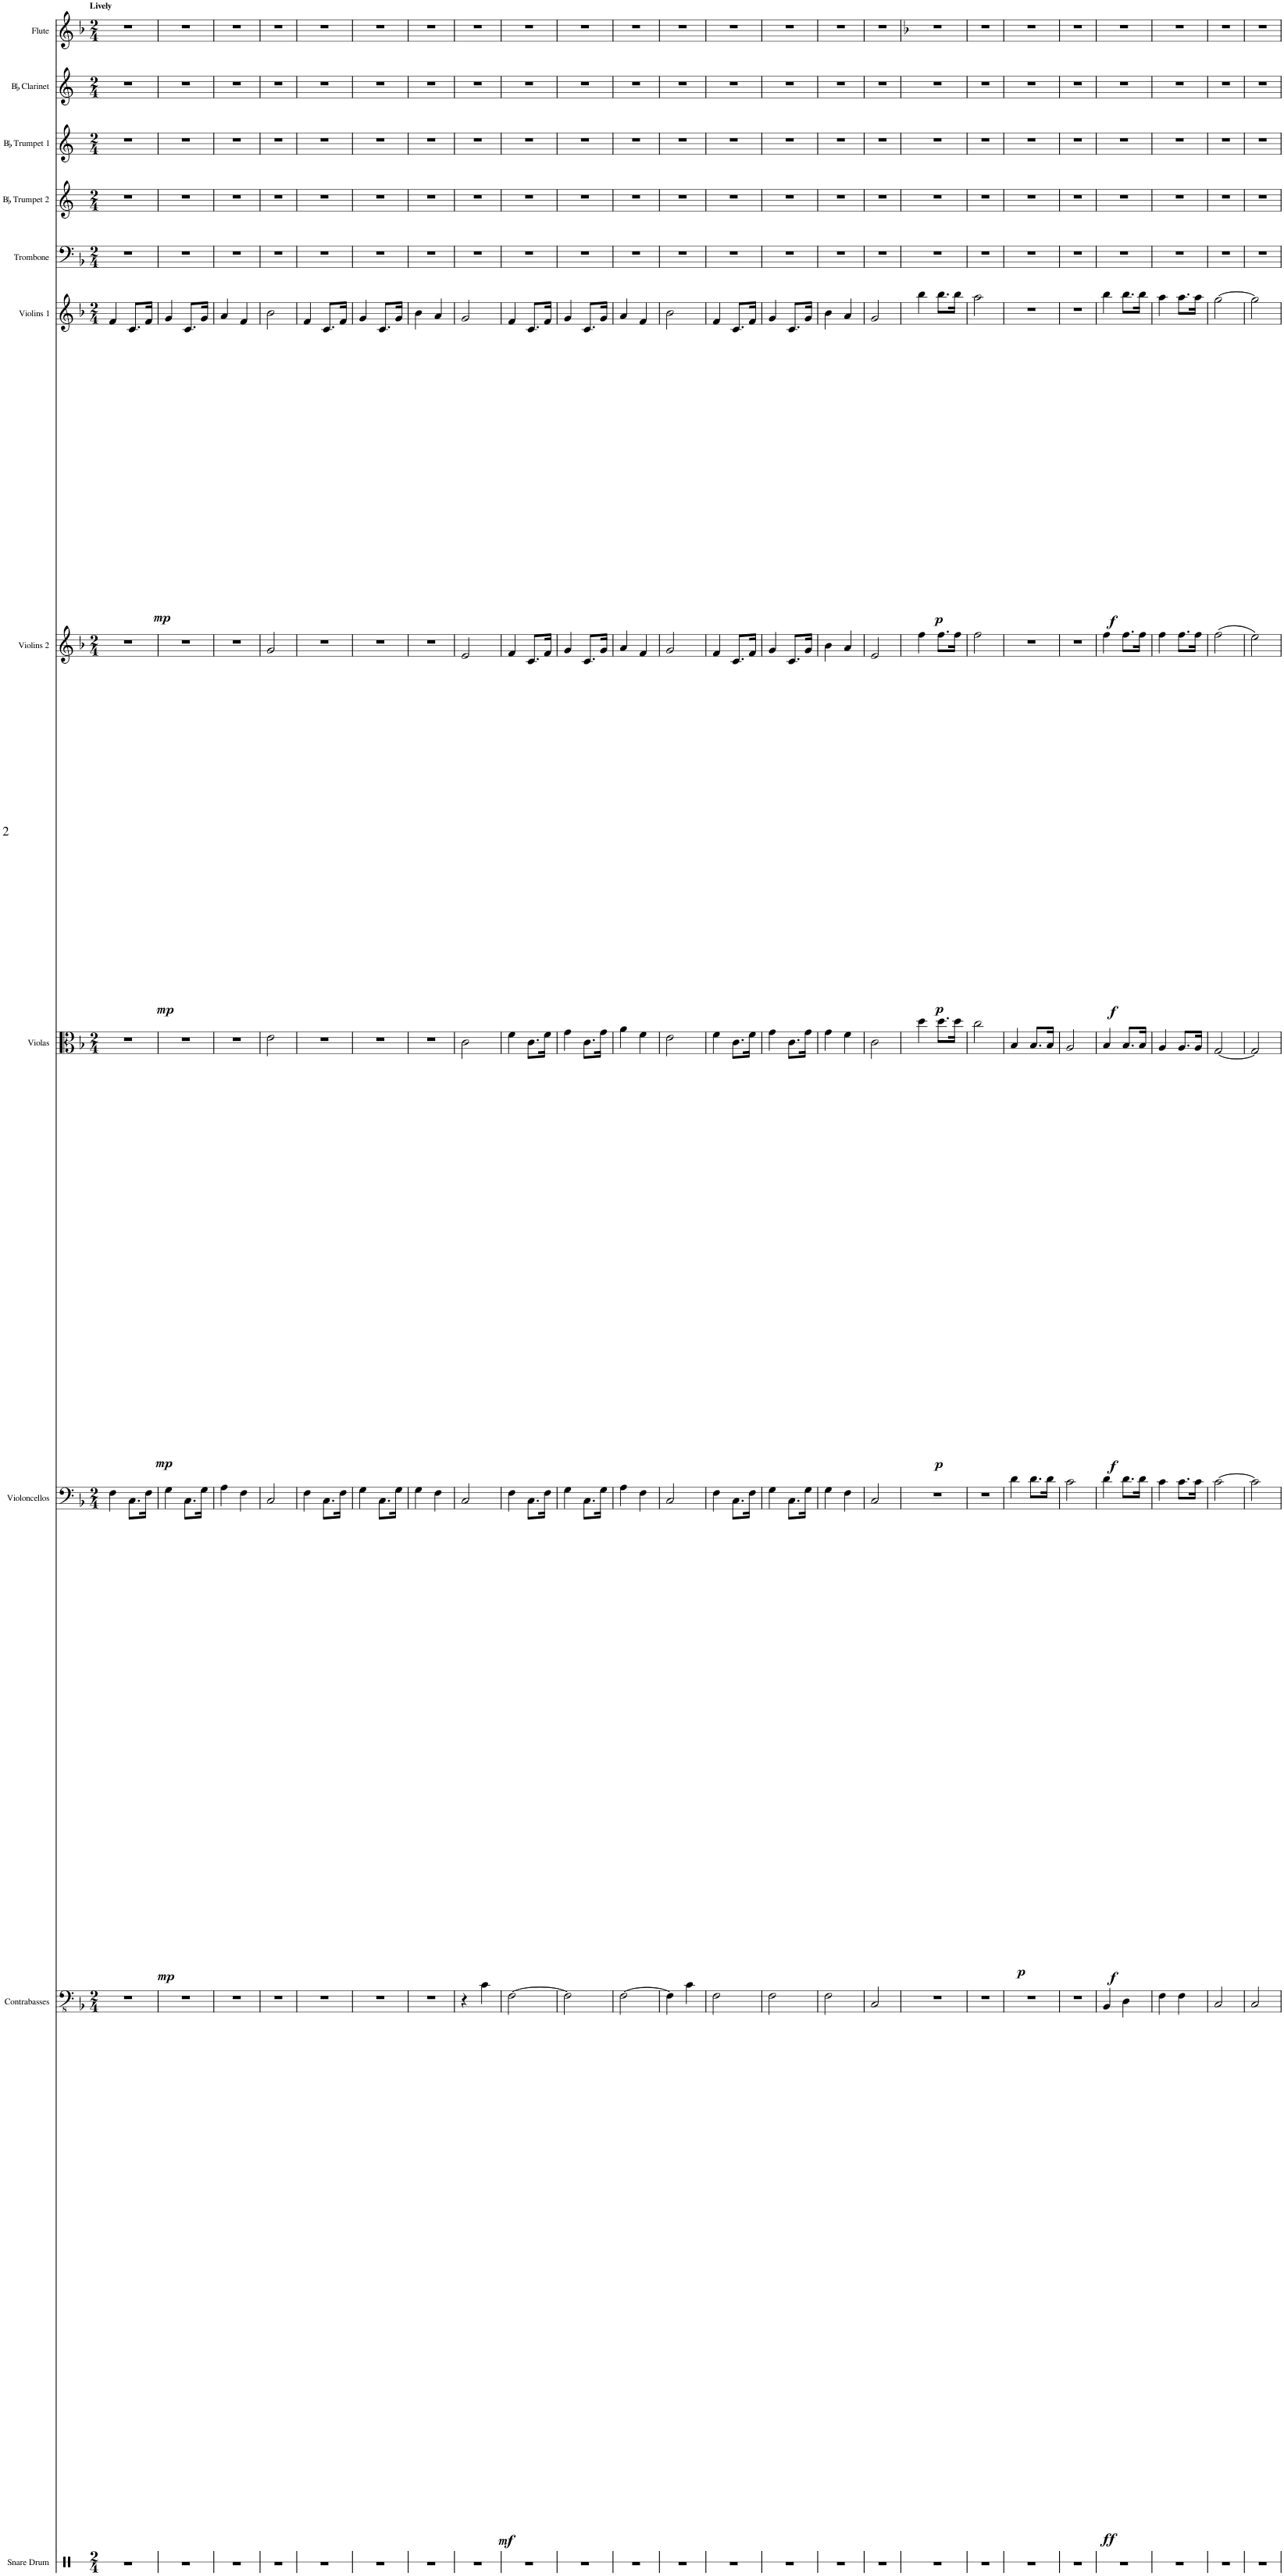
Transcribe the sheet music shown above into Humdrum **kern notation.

**kern	**kern	**dynam	**kern	**dynam	**kern	**dynam	**kern	**dynam	**kern	**dynam	**kern	**kern	**kern	**kern	**kern
*part11	*part10	*part10	*part9	*part9	*part8	*part8	*part7	*part7	*part6	*part6	*part5	*part4	*part3	*part2	*part1
*staff11	*staff10	*staff10	*staff9	*staff9	*staff8	*staff8	*staff7	*staff7	*staff6	*staff6	*staff5	*staff4	*staff3	*staff2	*staff1
*I"Snare Drum	*I"Contrabasses	*	*I"Violoncellos	*	*I"Violas	*	*I"Violins 2	*	*I"Violins 1	*	*I"Trombone	*I"BaccidentalFlat Trumpet 2	*I"BaccidentalFlat Trumpet 1	*I"BaccidentalFlat Clarinet	*I"Flute
*I'Sn. Dr.	*I'Cbs.	*	*I'Vlcs.	*	*I'Vlas.	*	*I'Vlns. 2	*	*I'Vlns. 1	*	*I'Trb.	*I'BaccidentalFlat Tpt. 2	*I'BaccidentalFlat Tpt. 1	*I'BaccidentalFlat Cl.	*I'Fl.
*stria1	*	*	*	*	*	*	*	*	*	*	*	*	*	*	*
*clefX	*clefFv4	*	*clefF4	*	*clefC3	*	*clefG2	*	*clefG2	*	*clefF4	*clefG2	*clefG2	*clefG2	*clefG2
*	*	*	*	*	*	*	*	*	*	*	*	*Trd1c2	*Trd1c2	*Trd1c2	*
*k[]	*k[b-]	*	*k[b-]	*	*k[b-]	*	*k[b-]	*	*k[b-]	*	*k[b-]	*k[]	*k[]	*k[]	*k[b-]
*M2/4	*M2/4	*	*M2/4	*	*M2/4	*	*M2/4	*	*M2/4	*	*M2/4	*M2/4	*M2/4	*M2/4	*M2/4
=1	=1	=1	=1	=1	=1	=1	=1	=1	=1	=1	=1	=1	=1	=1	=1
!	!	!	!	!	!	!	!	!	!	!	!	!	!	!	!LO:TX:a:B:t=Lively
!	!	!	!	!LO:DY:b	!	!LO:DY:b	!	!LO:DY:b	!	!LO:DY:b	!	!	!	!	!
2r	2r	.	4F\	mp	2r	mp	2r	mp	4f/	mp	2r	2r	2r	2r	2r
.	.	.	8.C\L	.	.	.	.	.	8.c/L	.	.	.	.	.	.
.	.	.	16F\Jk	.	.	.	.	.	16f/Jk	.	.	.	.	.	.
=2	=2	=2	=2	=2	=2	=2	=2	=2	=2	=2	=2	=2	=2	=2	=2
2r	2r	.	4G\	.	2r	.	2r	.	4g/	.	2r	2r	2r	2r	2r
.	.	.	8.C\L	.	.	.	.	.	8.c/L	.	.	.	.	.	.
.	.	.	16G\Jk	.	.	.	.	.	16g/Jk	.	.	.	.	.	.
=3	=3	=3	=3	=3	=3	=3	=3	=3	=3	=3	=3	=3	=3	=3	=3
2r	2r	.	4A\	.	2r	.	2r	.	4a/	.	2r	2r	2r	2r	2r
.	.	.	4F\	.	.	.	.	.	4f/	.	.	.	.	.	.
=4	=4	=4	=4	=4	=4	=4	=4	=4	=4	=4	=4	=4	=4	=4	=4
2r	2r	.	2C/	.	2e\	.	2g/	.	2b-\	.	2r	2r	2r	2r	2r
=5	=5	=5	=5	=5	=5	=5	=5	=5	=5	=5	=5	=5	=5	=5	=5
2r	2r	.	4F\	.	2r	.	2r	.	4f/	.	2r	2r	2r	2r	2r
.	.	.	8.C\L	.	.	.	.	.	8.c/L	.	.	.	.	.	.
.	.	.	16F\Jk	.	.	.	.	.	16f/Jk	.	.	.	.	.	.
=6	=6	=6	=6	=6	=6	=6	=6	=6	=6	=6	=6	=6	=6	=6	=6
2r	2r	.	4G\	.	2r	.	2r	.	4g/	.	2r	2r	2r	2r	2r
.	.	.	8.C\L	.	.	.	.	.	8.c/L	.	.	.	.	.	.
.	.	.	16G\Jk	.	.	.	.	.	16g/Jk	.	.	.	.	.	.
=7	=7	=7	=7	=7	=7	=7	=7	=7	=7	=7	=7	=7	=7	=7	=7
2r	2r	.	4G\	.	2r	.	2r	.	4b-\	.	2r	2r	2r	2r	2r
.	.	.	4F\	.	.	.	.	.	4a/	.	.	.	.	.	.
=8	=8	=8	=8	=8	=8	=8	=8	=8	=8	=8	=8	=8	=8	=8	=8
2r	4r	.	2C/	.	2c\	.	2e/	.	2g/	.	2r	2r	2r	2r	2r
!	!	!LO:DY:b	!	!	!	!	!	!	!	!	!	!	!	!	!
.	4C\	mf	.	.	.	.	.	.	.	.	.	.	.	.	.
=9	=9	=9	=9	=9	=9	=9	=9	=9	=9	=9	=9	=9	=9	=9	=9
2r	[2FF\	.	4F\	.	4f\	.	4f/	.	4f/	.	2r	2r	2r	2r	2r
.	.	.	8.C\L	.	8.c\L	.	8.c/L	.	8.c/L	.	.	.	.	.	.
.	.	.	16F\Jk	.	16f\Jk	.	16f/Jk	.	16f/Jk	.	.	.	.	.	.
=10	=10	=10	=10	=10	=10	=10	=10	=10	=10	=10	=10	=10	=10	=10	=10
2r	2FF\]	.	4G\	.	4g\	.	4g/	.	4g/	.	2r	2r	2r	2r	2r
.	.	.	8.C\L	.	8.c\L	.	8.c/L	.	8.c/L	.	.	.	.	.	.
.	.	.	16G\Jk	.	16g\Jk	.	16g/Jk	.	16g/Jk	.	.	.	.	.	.
=11	=11	=11	=11	=11	=11	=11	=11	=11	=11	=11	=11	=11	=11	=11	=11
2r	[2FF\	.	4A\	.	4a\	.	4a/	.	4a/	.	2r	2r	2r	2r	2r
.	.	.	4F\	.	4f\	.	4f/	.	4f/	.	.	.	.	.	.
=12	=12	=12	=12	=12	=12	=12	=12	=12	=12	=12	=12	=12	=12	=12	=12
2r	4FF\]	.	2C/	.	2e\	.	2g/	.	2b-\	.	2r	2r	2r	2r	2r
.	4C\	.	.	.	.	.	.	.	.	.	.	.	.	.	.
=13	=13	=13	=13	=13	=13	=13	=13	=13	=13	=13	=13	=13	=13	=13	=13
2r	2FF\	.	4F\	.	4f\	.	4f/	.	4f/	.	2r	2r	2r	2r	2r
.	.	.	8.C\L	.	8.c\L	.	8.c/L	.	8.c/L	.	.	.	.	.	.
.	.	.	16F\Jk	.	16f\Jk	.	16f/Jk	.	16f/Jk	.	.	.	.	.	.
=14	=14	=14	=14	=14	=14	=14	=14	=14	=14	=14	=14	=14	=14	=14	=14
2r	2FF\	.	4G\	.	4g\	.	4g/	.	4g/	.	2r	2r	2r	2r	2r
.	.	.	8.C\L	.	8.c\L	.	8.c/L	.	8.c/L	.	.	.	.	.	.
.	.	.	16G\Jk	.	16g\Jk	.	16g/Jk	.	16g/Jk	.	.	.	.	.	.
=15	=15	=15	=15	=15	=15	=15	=15	=15	=15	=15	=15	=15	=15	=15	=15
2r	2FF\	.	4G\	.	4g\	.	4b-\	.	4b-\	.	2r	2r	2r	2r	2r
.	.	.	4F\	.	4f\	.	4a/	.	4a/	.	.	.	.	.	.
=16	=16	=16	=16	=16	=16	=16	=16	=16	=16	=16	=16	=16	=16	=16	=16
2r	2CC/	.	2C/	.	2c\	.	2e/	.	2g/	.	2r	2r	2r	2r	2r
=17	=17	=17	=17	=17	=17	=17	=17	=17	=17	=17	=17	=17	=17	=17	=17
*	*	*	*	*	*	*	*	*	*	*	*	*	*	*	*k[b-]
!	!	!	!	!	!	!LO:DY:b	!	!LO:DY:b	!	!LO:DY:b	!	!	!	!	!
2r	2r	.	2r	.	4dd\	p	4ff\	p	4bb-\	p	2r	2r	2r	2r	2r
.	.	.	.	.	8.dd\L	.	8.ff\L	.	8.bb-\L	.	.	.	.	.	.
.	.	.	.	.	16dd\Jk	.	16ff\Jk	.	16bb-\Jk	.	.	.	.	.	.
=18	=18	=18	=18	=18	=18	=18	=18	=18	=18	=18	=18	=18	=18	=18	=18
2r	2r	.	2r	.	2cc\	.	2ff\	.	2aa\	.	2r	2r	2r	2r	2r
=19	=19	=19	=19	=19	=19	=19	=19	=19	=19	=19	=19	=19	=19	=19	=19
!	!	!	!	!LO:DY:b	!	!	!	!	!	!	!	!	!	!	!
2r	2r	.	4d\	p	4B-/	.	2r	.	2r	.	2r	2r	2r	2r	2r
.	.	.	8.d\L	.	8.B-/L	.	.	.	.	.	.	.	.	.	.
.	.	.	16d\Jk	.	16B-/Jk	.	.	.	.	.	.	.	.	.	.
=20	=20	=20	=20	=20	=20	=20	=20	=20	=20	=20	=20	=20	=20	=20	=20
2r	2r	.	2c\	.	2A/	.	2r	.	2r	.	2r	2r	2r	2r	2r
=21	=21	=21	=21	=21	=21	=21	=21	=21	=21	=21	=21	=21	=21	=21	=21
!	!	!LO:DY:b	!	!LO:DY:b	!	!LO:DY:b	!	!LO:DY:b	!	!LO:DY:b	!	!	!	!	!
2r	4BBB-/	ff	4d\	f	4B-/	f	4ff\	f	4bb-\	f	2r	2r	2r	2r	2r
.	4DD\	.	8.d\L	.	8.B-/L	.	8.ff\L	.	8.bb-\L	.	.	.	.	.	.
.	.	.	16d\Jk	.	16B-/Jk	.	16ff\Jk	.	16bb-\Jk	.	.	.	.	.	.
=22	=22	=22	=22	=22	=22	=22	=22	=22	=22	=22	=22	=22	=22	=22	=22
2r	4FF\	.	4c\	.	4A/	.	4ff\	.	4aa\	.	2r	2r	2r	2r	2r
.	4FF\	.	8.c\L	.	8.A/L	.	8.ff\L	.	8.aa\L	.	.	.	.	.	.
.	.	.	16c\Jk	.	16A/Jk	.	16ff\Jk	.	16aa\Jk	.	.	.	.	.	.
=23	=23	=23	=23	=23	=23	=23	=23	=23	=23	=23	=23	=23	=23	=23	=23
2r	2CC/	.	[2c\	.	[2G/	.	(2ff\	.	[2gg\	.	2r	2r	2r	2r	2r
=24	=24	=24	=24	=24	=24	=24	=24	=24	=24	=24	=24	=24	=24	=24	=24
2r	2CC/	.	2c\]	.	2G/]	.	2ee\)	.	2gg\]	.	2r	2r	2r	2r	2r
=	=	=	=	=	=	=	=	=	=	=	=	=	=	=	=
*-	*-	*-	*-	*-	*-	*-	*-	*-	*-	*-	*-	*-	*-	*-	*-
